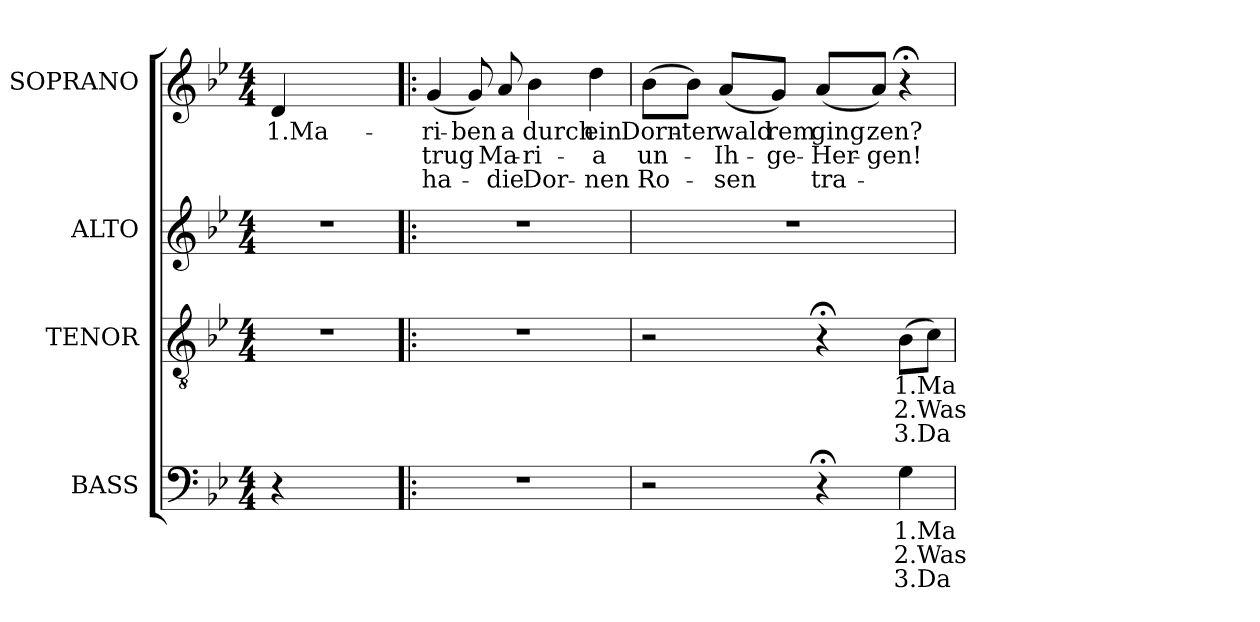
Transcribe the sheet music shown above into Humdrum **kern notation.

**kern	**text	**text	**text	**kern	**text	**text	**text	**kern	**kern	**text	**text	**text
*part4	*part4	*part4	*part4	*part3	*part3	*part3	*part3	*part2	*part1	*part1	*part1	*part1
*staff4	*staff4	*staff4	*staff4	*staff3	*staff3	*staff3	*staff3	*staff2	*staff1	*staff1	*staff1	*staff1
*I"BASS	*	*	*	*I"TENOR	*	*	*	*I"ALTO	*I"SOPRANO	*	*	*
*I'B.	*	*	*	*I'T.	*	*	*	*I'A.	*I'S.	*	*	*
!!LO:PB:g=z
*clefF4	*	*	*	*clefGv2	*	*	*	*clefG2	*clefG2	*	*	*
*	*	*	*	*ITrd7c12	*	*	*	*	*	*	*	*
*k[b-e-]	*	*	*	*k[b-e-]	*	*	*	*k[b-e-]	*k[b-e-]	*	*	*
*B-:	*	*	*	*B-:	*	*	*	*B-:	*B-:	*	*	*
*M4/4	*	*	*	*M4/4	*	*	*	*M4/4	*M4/4	*	*	*
*MM60	*	*	*	*MM60	*	*	*	*MM60	*MM60	*	*	*
=	=	=	=	=	=	=	=	=	=	=	=	=
!	!	!	!	!LO:N:vis=1	!	!	!	!LO:N:vis=1	!	!	!	!
!	!	!	!	!	!	!	!	!	!	!LO:LY:b:color=#000000	!	!
4r	.	.	.	1r	.	.	.	1r	4di/	1.Ma-	.	.
2.ryy	.	.	.	.	.	.	.	.	2.ryy	.	.	.
=1!|:	=1!|:	=1!|:	=1!|:	=1!|:	=1!|:	=1!|:	=1!|:	=1!|:	=1!|:	=1!|:	=1!|:	=1!|:
!	!	!	!	!	!	!	!	!	!	!LO:LY:b:color=#000000	!LO:LY:b:color=#000000	!LO:LY:b:color=#000000
1r	.	.	.	1r	.	.	.	1r	(4gi/	-ri-	trug	ha-
!	!	!	!	!	!	!	!	!	!	!LO:LY:b:color=#000000	!	!
.	.	.	.	.	.	.	.	.	8gi/)	-ben	.	.
!	!	!	!	!	!	!	!	!	!	!LO:LY:b:color=#000000	!LO:LY:b:color=#000000	!LO:LY:b:color=#000000
.	.	.	.	.	.	.	.	.	8ai/	-a	Ma-	die
!	!	!	!	!	!	!	!	!	!	!LO:LY:b:color=#000000	!LO:LY:b:color=#000000	!LO:LY:b:color=#000000
.	.	.	.	.	.	.	.	.	4b-i\	durch	-ri-	Dor-
!	!	!	!	!	!	!	!	!	!	!LO:LY:b:color=#000000	!LO:LY:b:color=#000000	!LO:LY:b:color=#000000
.	.	.	.	.	.	.	.	.	4ddi\	ein	-a	-nen
=2	=2	=2	=2	=2	=2	=2	=2	=2	=2	=2	=2	=2
!	!	!	!	!	!	!	!	!	!	!LO:LY:b:color=#000000	!LO:LY:b:color=#000000	!LO:LY:b:color=#000000
2r	.	.	.	2r	.	.	.	1r	(8b-i\L	Dorn-	un-	Ro-
!	!	!	!	!	!	!	!	!	!	!LO:LY:b:color=#000000	!	!
.	.	.	.	.	.	.	.	.	8b-i\J)	-ter	.	.
!	!	!	!	!	!	!	!	!	!	!LO:LY:b:color=#000000	!LO:LY:b:color=#000000	!LO:LY:b:color=#000000
.	.	.	.	.	.	.	.	.	(8ai/L	-wald	Ih-	-sen
!	!	!	!	!	!	!	!	!	!	!LO:LY:b:color=#000000	!LO:LY:b:color=#000000	!
.	.	.	.	.	.	.	.	.	8gi/J)	-rem	ge-	.
!	!	!	!	!	!	!	!	!	!	!LO:LY:b:color=#000000	!LO:LY:b:color=#000000	!LO:LY:b:color=#000000
4r;	.	.	.	4r;	.	.	.	.	(8ai/L	ging.	Her-	-tra-
!	!	!	!	!	!	!	!	!	!	!LO:LY:b:color=#000000	!LO:LY:b:color=#000000	!
.	.	.	.	.	.	.	.	.	8ai/J)	-zen?	-gen!	.
!	!LO:LY:b:color=#000000	!LO:LY:b:color=#000000	!LO:LY:b:color=#000000	!	!	!	!	!	!	!	!	!
!	!	!	!	!	!LO:LY:b:color=#000000	!LO:LY:b:color=#000000	!LO:LY:b:color=#000000	!	!	!	!	!
4Gi\	1.Ma-	2.Was	3.Da	(8BB-i\L	1.Ma-	2.Was	3.Da	.	4r;	.	.	.
.	.	.	.	8Ci\J)	.	.	.	.	.	.	.	.
=	=	=	=	=	=	=	=	=	=	=	=	=
*-	*-	*-	*-	*-	*-	*-	*-	*-	*-	*-	*-	*-
